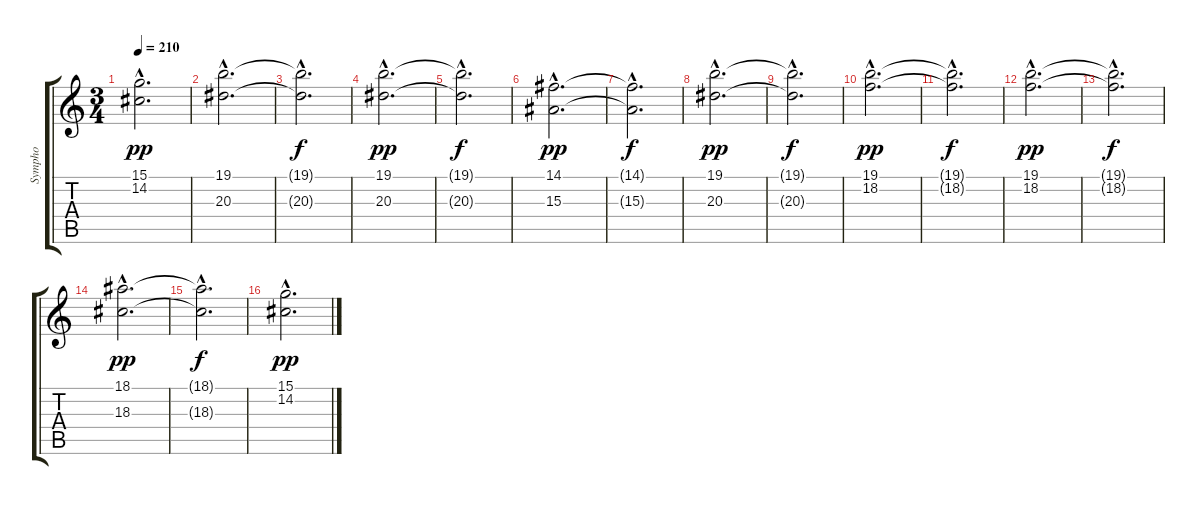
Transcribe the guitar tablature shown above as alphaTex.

\track ("Sympho" "Sympho") {instrument stringensemble1}
\staff {score tabs}
\tuning (E4 B3 G3 D3 A2 E2) {hide}
\ts (3 4)
\tempo 210
\clef g2
\ks c
(15.1{hac} 14.2{hac}).2{d dy pp} |
(19.1{hac} 20.3{hac}).2{d} |
(19.1{hac t} 20.3{hac t}).2{d dy f} |
(19.1{hac} 20.3{hac}).2{d dy pp} |
(19.1{hac t} 20.3{hac t}).2{d dy f} |
(14.1{hac} 15.3{hac}).2{d dy pp} |
(14.1{hac t} 15.3{hac t}).2{d dy f} |
(19.1{hac} 20.3{hac}).2{d dy pp} |
(19.1{hac t} 20.3{hac t}).2{d dy f} |
(19.1{hac} 18.2{hac}).2{d dy pp} |
(19.1{hac t} 18.2{hac t}).2{d dy f} |
(19.1{hac} 18.2{hac}).2{d dy pp} |
(19.1{hac t} 18.2{hac t}).2{d dy f} |
(18.1{hac} 18.3{hac}).2{d dy pp} |
(18.1{hac t} 18.3{hac t}).2{d dy f} |
(15.1{hac} 14.2{hac}).2{d dy pp}
